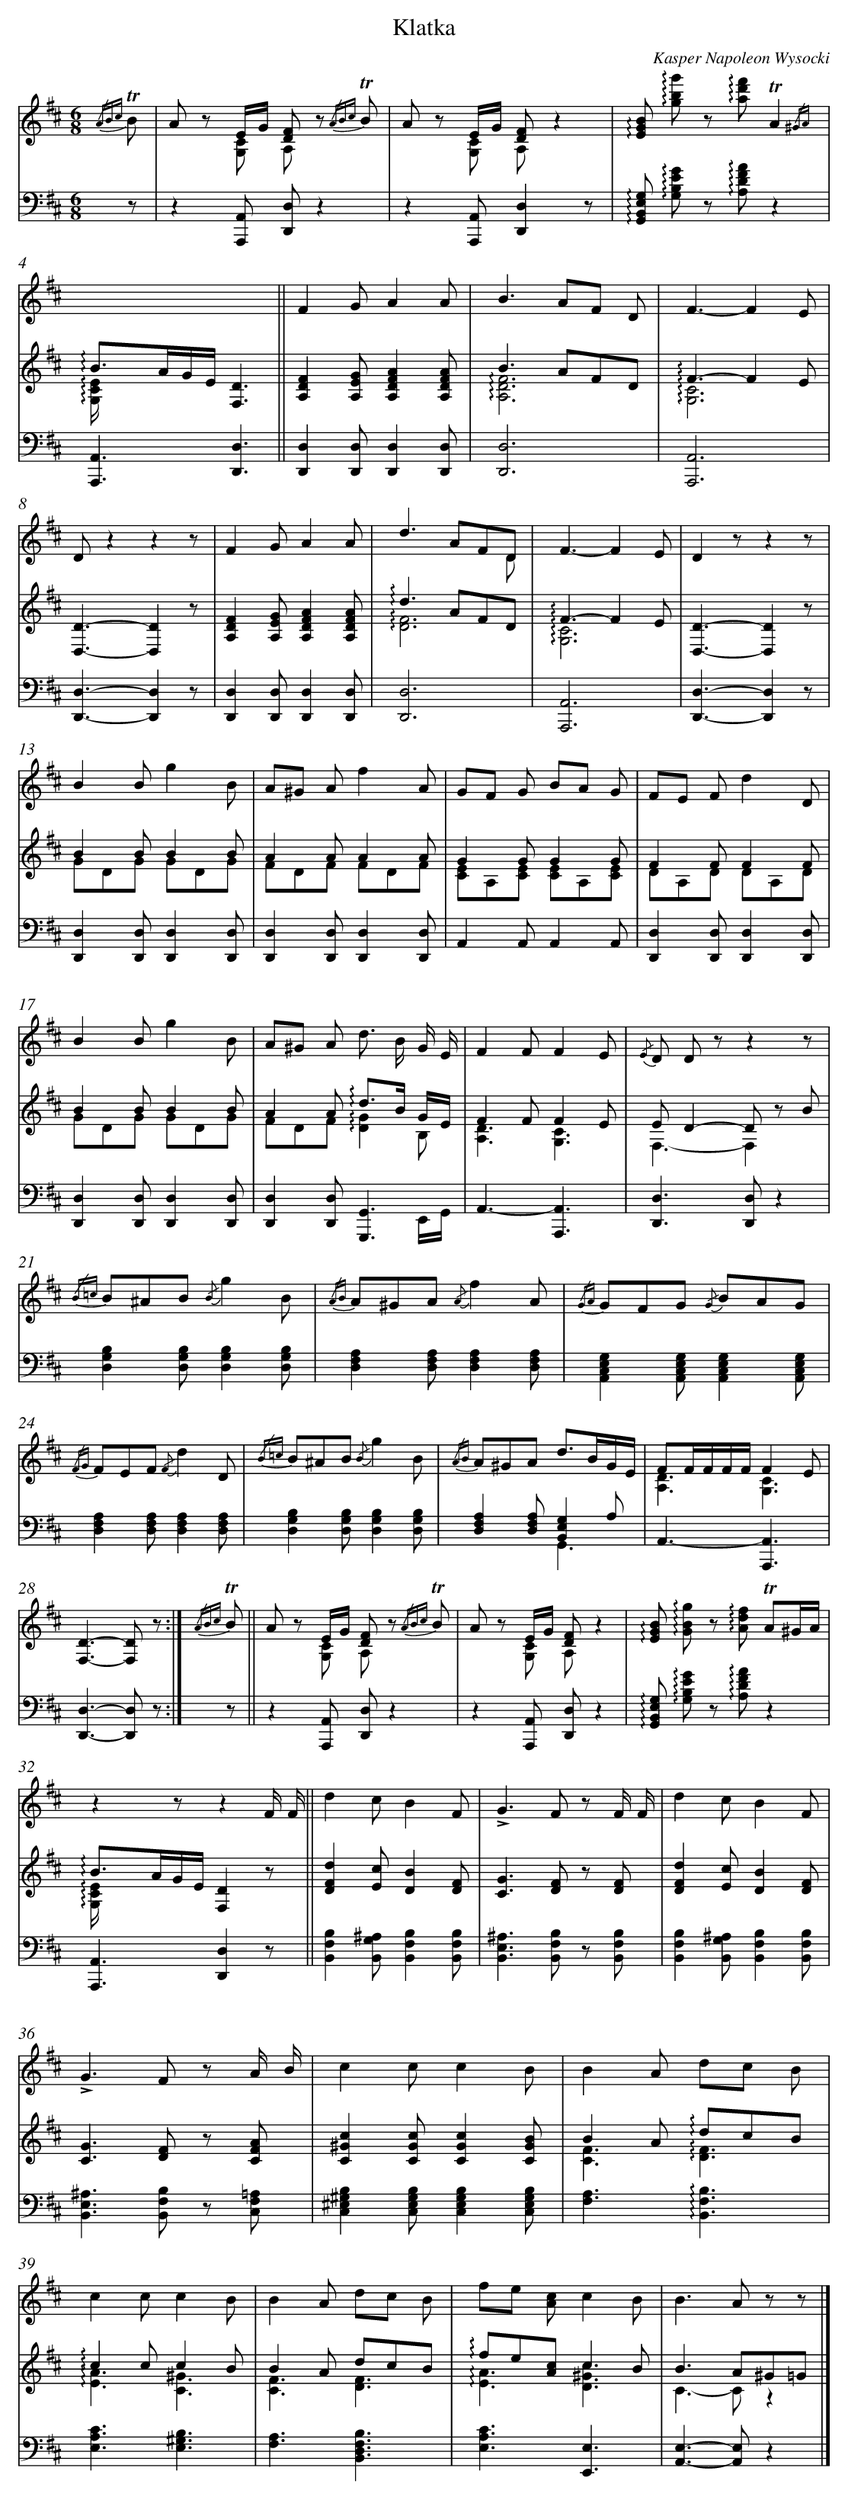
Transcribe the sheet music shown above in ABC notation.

X:1
T: Klatka
C: Kasper Napoleon Wysocki
L: 1/8
M: 6/8
V: 1 clef=treble
V: 2 clef=treble
V: 3 clef=bass
K: D
[V:1] x [I:setbarnb 1]|
[V:2] {/ABc} !trill!B |
[V:3] z |
[V:1] x6 |
[V:2] A z E/G/ [FD] z {/ABc} !trill!B & x2[CG,] A,x2 |
[V:3] z2[A,,A,,,] [D,D,,]z2 |
[V:1] x6 |
[V:2] A z E/G/ [FD]z2 & x2[CG,] A,x2 |
[V:3] z2[A,,A,,,][D,2D,,2]z |
[V:1] x6 |
[V:2] !arpeggio![BGE] !arpeggio![g'bg] z !arpeggio![f'd'a]!trill!A2{/^GA} |
[V:3] !arpeggio![G,E,B,,G,,] !arpeggio![GEB,G,] z !arpeggio![AFDA,]z2 |
[V:1] x6 ||
[V:2] !arpeggio!B>AG/E/[D3F,3] & !arpeggio![E/C/G,/] x/ xx4 ||
[V:3] [A,,3A,,,3][D,3D,,3] ||
[V:1] F2GA2A |
[V:2] [F2D2A,2][GEA,][A2F2D2A,2][AFDA,] |
[V:3] [D,2D,,2][D,D,,][D,2D,,2][D,D,,] |
[V:1] B2>A2F D |
[V:2] B2>A2FD & !arpeggio![F6D6A,6] |
[V:3] [D,6D,,6] |
[V:1] F3-F2E |
[V:2] !arpeggio!F3-F2E & !arpeggio![C6G,6] |
[V:3] [A,,6A,,,6] |
[V:1] Dz2z2z |
[V:2] [D3D,3]-[D2D,2]z |
[V:3] [D,3D,,3]-[D,2D,,2]z |
[V:1] F2GA2A |
[V:2] [F2D2A,2][GEA,][A2F2D2A,2][AFDA,] |
[V:3] [D,2D,,2][D,D,,][D,2D,,2][D,D,,] |
[V:1] d2>A2FD & x3x2D |
[V:2] !arpeggio!d2>A2FD & !arpeggio![F6D6] |
[V:3] [D,6D,,6] |
[V:1] F3-F2E |
[V:2] !arpeggio!F3-F2E & !arpeggio![C6G,6] |
[V:3] [A,,6A,,,6] |
[V:1] D2zz2z |
[V:2] [D3D,3]-[D2D,2]z |
[V:3] [D,3D,,3]-[D,2D,,2]z |
[V:1] B2Bg2B |
[V:2] B2BB2B & GDG GDG |
[V:3] [D,2D,,2][D,D,,][D,2D,,2][D,D,,] |
[V:1] A^G Af2A |
[V:2] A2AA2A & FDF FDF |
[V:3] [D,2D,,2][D,D,,][D,2D,,2][D,D,,] |
[V:1] GF G BA G |
[V:2] G2GG2G & [EC]A,[EC] [EC]A,[EC] |
[V:3] A,,2A,,A,,2A,, |
[V:1] FE Fd2D |
[V:2] F2FF2F & DA,D DA,D |
[V:3] [D,2D,,2][D,D,,][D,2D,,2][D,D,,] |
[V:1] B2Bg2B |
[V:2] B2BB2B & GDG GDG |
[V:3] [D,2D,,2][D,D,,][D,2D,,2][D,D,,] |
[V:1] A^G A d> B G/ E/ |
[V:2] A2A !arpeggio!d>B G/E/ & FDF!arpeggio![G2D2]B, |
[V:3] [D,2D,,2][D,D,,][G,,3G,,,3] & x3x2E,,/G,,/ |
[V:1] F2FF2E |
[V:2] F2FF2E & [D3A,3][C3G,3] |
[V:3] A,,3-[A,,3A,,,3] |
[V:1] {/E} D D zz2z |
[V:2] ED2-D z B & F,3-F,2x |
[V:3] [D,2D,,2]>[D,2D,,2]z2 |
[V:1] x6 |
[V:2] {/B=c} B^AB {/B}g2B |
[V:3] [B,2G,2D,2][B,G,D,][B,2G,2D,2][B,G,D,] |
[V:1] x6 |
[V:2] {/AB} A^GA {/A}f2A |
[V:3] [A,2F,2D,2][A,F,D,][A,2F,2D,2][A,F,D,] |
[V:1] x6 |
[V:2] {/GA} GFG {/G} BAG |
[V:3] [G,2E,2C,2A,,2][G,E,C,A,,][G,2E,2C,2A,,2][G,E,C,A,,] |
[V:1] x6 |
[V:2] {/FG} FEF {/F}d2D |
[V:3] [A,2F,2D,2][A,F,D,][A,2F,2D,2][A,F,D,] |
[V:1] x6 |
[V:2] {/B=c} B^AB {/B}g2B |
[V:3] [B,2G,2D,2][B,G,D,][B,2G,2D,2][B,G,D,] |
[V:1] x6 |
[V:2] {/AB} A^GA d>BG/E/ |
[V:3] [A,2F,2D,2][A,F,D,][G,2E,2B,,2]A, & x3G,,3 |
[V:1] x6 |
[V:2] FF/F/F/F/F2E & [D3A,3][C3G,3] |
[V:3] A,,3-[A,,3A,,,3] |
[V:1] x3x2 :|]
[V:2] [D2F,2]>-[D2F,2] z :|]
[V:3] [D,2D,,2]>-[D,2D,,2] z :|]
[V:1] x [I:setbarnb 29]||
[V:2] {/ABc} !trill!B ||
[V:3] z ||
[V:1] x6 |
[V:2] A z E/G/ [FD] z {/ABc} !trill!B & x2[CG,] A,x2 |
[V:3] z2[A,,A,,,] [D,D,,]z2 |
[V:1] x6 |
[V:2] A z E/G/ [FD]z2 & x2[CG,] A,x2 |
[V:3] z2[A,,A,,,] [D,D,,]z2 |
[V:1] x6 |
[V:2] !arpeggio![BGE] !arpeggio![gBG] z !arpeggio![fdA] !trill!A^G/A/ |
[V:3] !arpeggio![G,E,B,,G,,] !arpeggio![GEB,G,] z !arpeggio![AFDA,]z2 |
[V:1] z2zz2F/ F/ ||
[V:2] !arpeggio!B>AG/E/[D2F,2]z & !arpeggio![E/C/G,/] x/ xx4 ||
[V:3] [A,,3A,,,3][D,2D,,2]z ||
[V:1] d2cB2F |
[V:2] [d2F2D2][cE][B2D2][FD] |
[V:3] [B,2F,2B,,2][^A,G,B,,][B,2F,2B,,2][B,F,B,,] |
[V:1] !accent!G2>F2 z F/ F/ |
[V:2] [G2C2]>[F2D2] z [FD] |
[V:3] [^A,2E,2B,,2]>[B,2F,2B,,2] z [B,F,B,,] |
[V:1] d2cB2F |
[V:2] [d2F2D2][cE][B2D2][FD] |
[V:3] [B,2F,2B,,2][^A,G,B,,][B,2F,2B,,2][B,F,B,,] |
[V:1] !accent!G2>F2 z A/ B/ |
[V:2] [G2C2]>[F2D2] z [AFC] |
[V:3] [^A,2E,2B,,2]>[B,2F,2B,,2] z [=A,F,C,] |
[V:1] c2cc2B |
[V:2] [c2^G2C2][cGC][c2G2C2][BGC] |
[V:3] [B,2^G,2^E,2C,2][B,G,E,C,][B,2G,2E,2C,2][B,G,E,C,] |
[V:1] B2A dc B |
[V:2] B2A !arpeggio!dcB & [F3C3]!arpeggio![F3D3] |
[V:3] [A,3F,3]!arpeggio![B,3F,3B,,3] |
[V:1] c2cc2B |
[V:2] !arpeggio!c2cc2B & !arpeggio![A3E3][^G3C3] |
[V:3] [C3A,3E,3][B,3^G,3E,3] |
[V:1] B2A dc B |
[V:2] B2A dcB & [F3C3][F3D3] |
[V:3] [A,3F,3][B,3F,3D,3B,,3] |
[V:1] fe [cA]c2B |
[V:2] !arpeggio!fe[cA]c2B & !arpeggio![A3E3][c3^G3D3] |
[V:3] [C3A,3E,3][E,3E,,3] |
[V:1] B2>A2 z z |]
[V:2] B2>A2^G=G & C2>-C2z2 |]
[V:3] [E,2A,,2]>-[E,2A,,2]z2 |]
